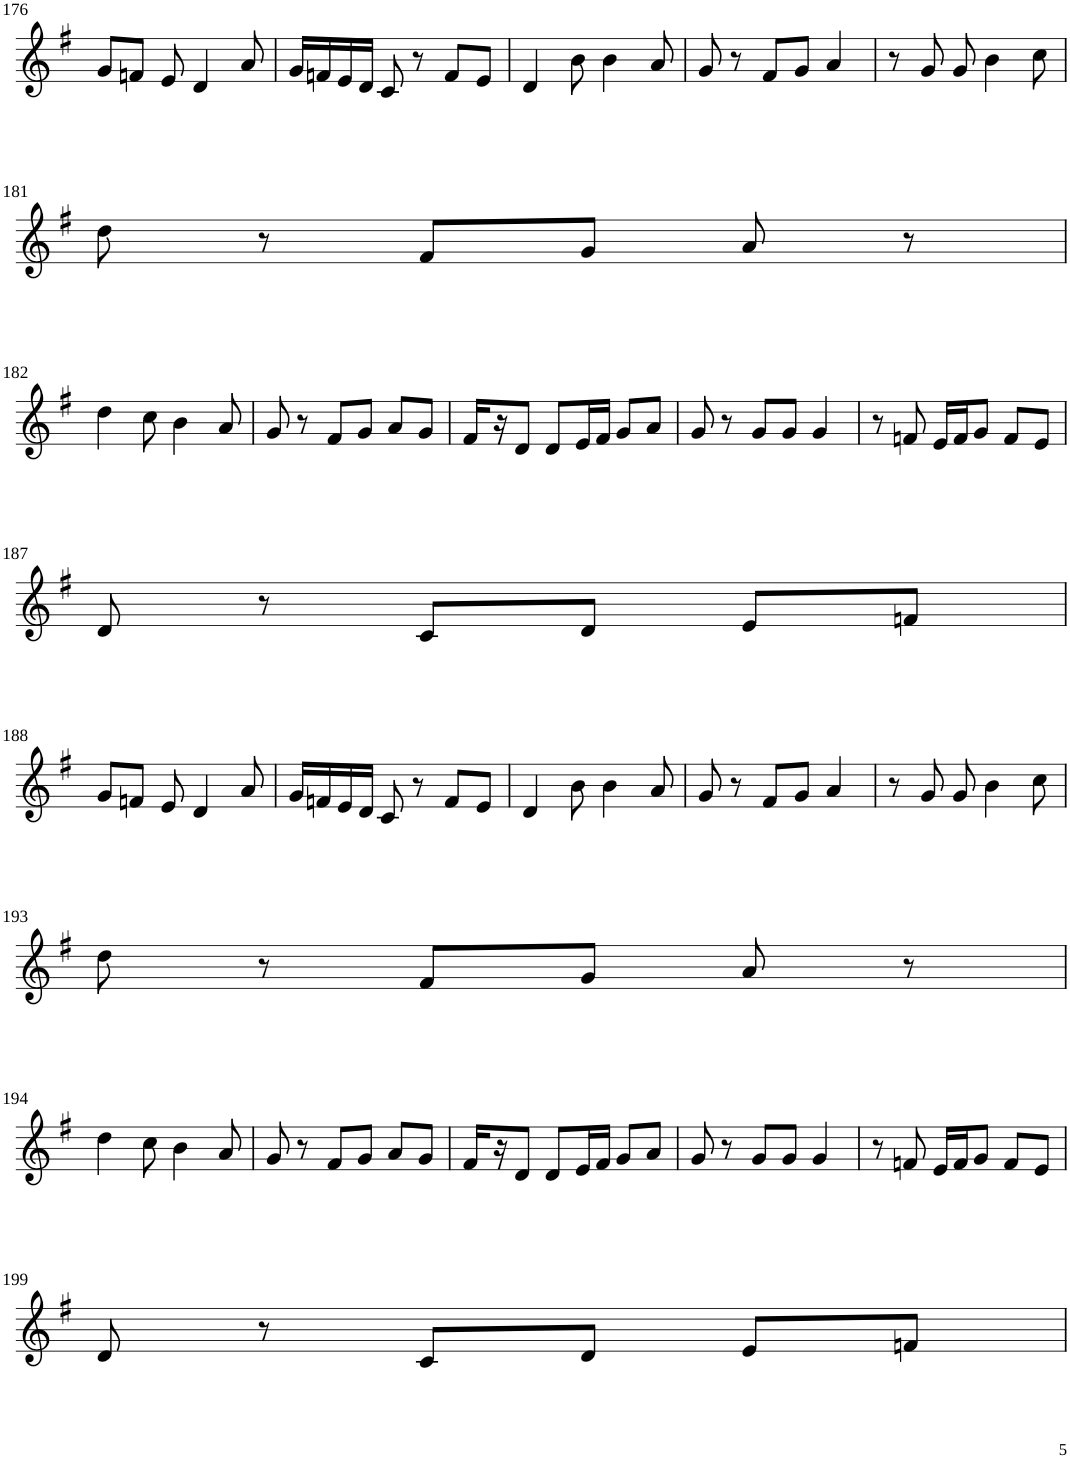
**kern
*part1
*staff1
*I"Violin
!!LO:PB:g=z
*clefG2
*k[f#]
*G:
*M3/4
=176
8g/L
8fn/J
8e/
4d/
8a/
=177
16g/LL
16fn/
16e/
16d/JJ
8c/
8r
8f/L
8e/J
=178
4d/
8b\
4b\
8a/
=179
8g/
8r
8f#/L
8g/J
4a/
=180
8r
8g/
8g/
4b\
8cc\
!!LO:LB:g=z
=181
8dd\
8r
8f#/L
8g/J
8a/
8r
!!LO:LB:g=z
=182
4dd\
8cc\
4b\
8a/
=183
8g/
8r
8f#/L
8g/J
8a/L
8g/J
=184
16f#/LL
16r
8d/J
8d/L
16e/L
16f#/JJ
8g/L
8a/J
=185
8g/
8r
8g/L
8g/J
4g/
=186
8r
8fn/
16e/LL
16f/J
8g/J
8f/L
8e/J
!!LO:LB:g=z
=187
8d/
8r
8c/L
8d/J
8e/L
8fn/J
!!LO:LB:g=z
=188
8g/L
8fn/J
8e/
4d/
8a/
=189
16g/LL
16fn/
16e/
16d/JJ
8c/
8r
8f/L
8e/J
=190
4d/
8b\
4b\
8a/
=191
8g/
8r
8f#/L
8g/J
4a/
=192
8r
8g/
8g/
4b\
8cc\
!!LO:LB:g=z
=193
8dd\
8r
8f#/L
8g/J
8a/
8r
!!LO:LB:g=z
=194
4dd\
8cc\
4b\
8a/
=195
8g/
8r
8f#/L
8g/J
8a/L
8g/J
=196
16f#/LL
16r
8d/J
8d/L
16e/L
16f#/JJ
8g/L
8a/J
=197
8g/
8r
8g/L
8g/J
4g/
=198
8r
8fn/
16e/LL
16f/J
8g/J
8f/L
8e/J
!!LO:LB:g=z
=199
8d/
8r
8c/L
8d/J
8e/L
8fn/J
=
*-
